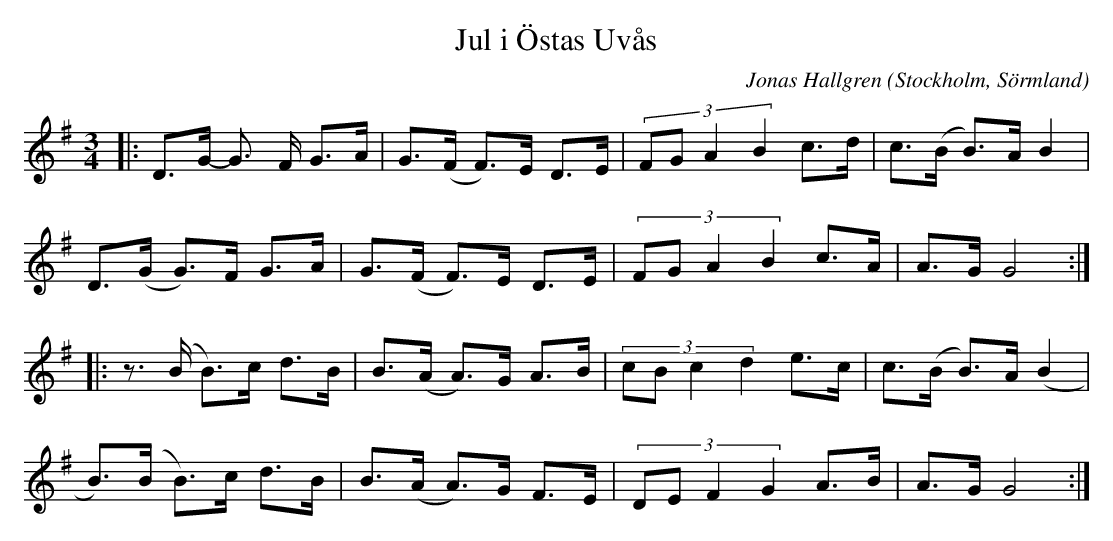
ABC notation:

X:1
T:Jul i Östas Uvås
C:Jonas Hallgren
O:Stockholm, Sörmland
M:3/4
L:1/16
K:G
|: D3G- G3 F G3A | G3(F F3)E D3E | (3:2:4 F2G2A4B4 c3d| c3(B B3)A B4 |
   D3(G G3)F G3A | G3(F F3)E D3E | (3:2:4 F2G2A4B4 c3A| A3G G8 :|
|: z3(B B3)c d3B | B3(A A3)G A3B | (3:2:4 c2B2c4d4 e3c | c3(B B3)A (B4 |
   B3)(B B3)c d3B | B3(A A3)G F3E | (3:2:4 D2E2F4G4 A3B | A3G G8 :|
